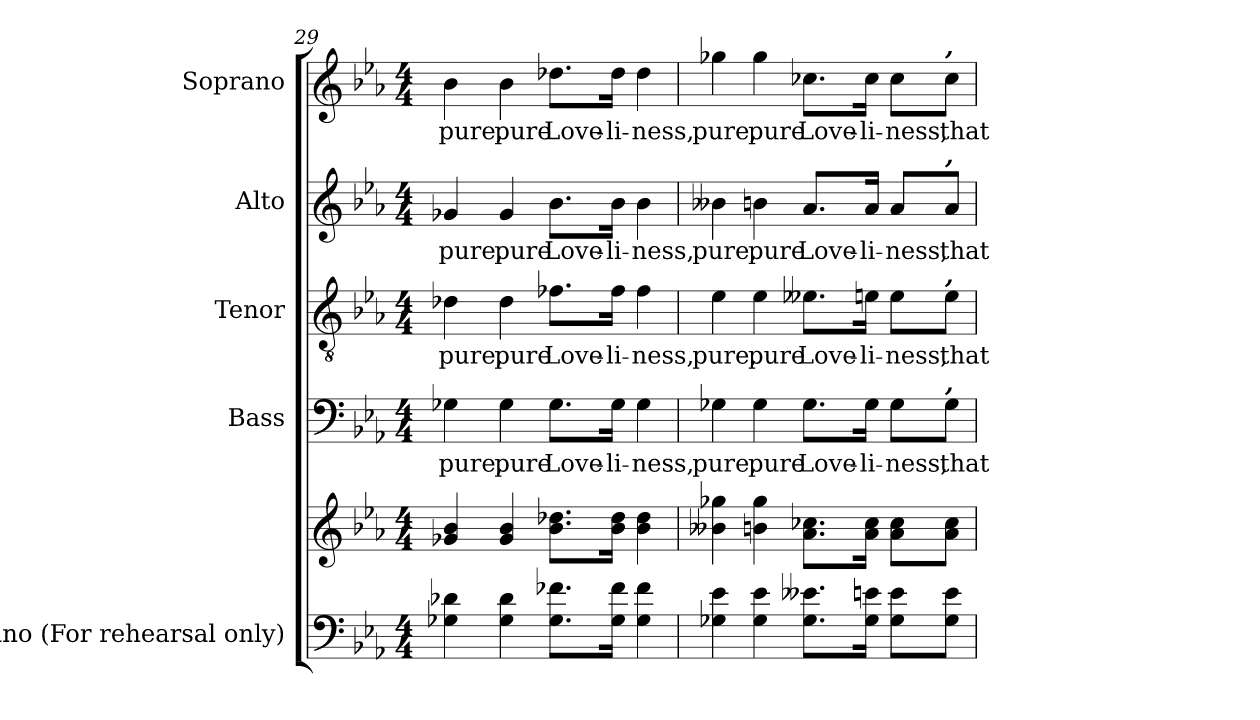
**kern	**kern	**kern	**text	**kern	**text	**kern	**text	**kern	**text
*part5	*part5	*part4	*part4	*part3	*part3	*part2	*part2	*part1	*part1
*staff6	*staff5	*staff4	*staff4	*staff3	*staff3	*staff2	*staff2	*staff1	*staff1
*I"Piano (For rehearsal only)	*	*I"Bass	*	*I"Tenor	*	*I"Alto	*	*I"Soprano	*
*I'Pno.	*	*I'B.	*	*I'T.	*	*I'A.	*	*I'S.	*
*clefF4	*clefG2	*clefF4	*	*clefGv2	*	*clefG2	*	*clefG2	*
*	*	*	*	*ITrd7c12	*	*	*	*	*
*k[b-e-a-]	*k[b-e-a-]	*k[b-e-a-]	*	*k[b-e-a-]	*	*k[b-e-a-]	*	*k[b-e-a-]	*
*E-:	*E-:	*E-:	*	*E-:	*	*E-:	*	*E-:	*
*M4/4	*M4/4	*M4/4	*	*M4/4	*	*M4/4	*	*M4/4	*
=29	=29	=29	=29	=29	=29	=29	=29	=29	=29
!	!	!	!LO:LY:b:color=#000000	!	!	!	!	!	!
!	!	!	!	!	!LO:LY:b:color=#000000	!	!	!	!
!	!	!	!	!	!	!	!LO:LY:b:color=#000000	!	!
!	!	!	!	!	!	!	!	!	!LO:LY:b:color=#000000
4G-Xi\ 4d-Xi	4g-Xi/ 4b-i	4G-Xi\	pure,	4D-Xi\	pure,	4g-Xi/	pure,	4b-i\	pure,
!	!	!	!LO:LY:b:color=#000000	!	!	!	!	!	!
!	!	!	!	!	!LO:LY:b:color=#000000	!	!	!	!
!	!	!	!	!	!	!	!LO:LY:b:color=#000000	!	!
!	!	!	!	!	!	!	!	!	!LO:LY:b:color=#000000
4G-i\ 4d-i	4g-i/ 4b-i	4G-i\	pure	4D-i\	pure	4g-i/	pure	4b-i\	pure
!	!	!	!LO:LY:b:color=#000000	!	!	!	!	!	!
!	!	!	!	!	!LO:LY:b:color=#000000	!	!	!	!
!	!	!	!	!	!	!	!LO:LY:b:color=#000000	!	!
!	!	!	!	!	!	!	!	!	!LO:LY:b:color=#000000
8.G-i\ 8.f-XiL	8.b-i\ 8.dd-XiL	8.G-i\L	Love-	8.F-Xi\L	Love-	8.b-i\L	Love-	8.dd-Xi\L	Love-
!	!	!	!LO:LY:b:color=#000000	!	!	!	!	!	!
!	!	!	!	!	!LO:LY:b:color=#000000	!	!	!	!
!	!	!	!	!	!	!	!LO:LY:b:color=#000000	!	!
!	!	!	!	!	!	!	!	!	!LO:LY:b:color=#000000
16G-i\ 16f-iJk	16b-i\ 16dd-iJk	16G-i\Jk	-li-	16F-i\Jk	-li-	16b-i\Jk	-li-	16dd-i\Jk	-li-
!	!	!	!LO:LY:b:color=#000000	!	!	!	!	!	!
!	!	!	!	!	!LO:LY:b:color=#000000	!	!	!	!
!	!	!	!	!	!	!	!LO:LY:b:color=#000000	!	!
!	!	!	!	!	!	!	!	!	!LO:LY:b:color=#000000
4G-i\ 4f-i	4b-i\ 4dd-i	4G-i\	-ness,	4F-i\	-ness,	4b-i\	-ness,	4dd-i\	-ness,
!!LO:PB:g=z
=30	=30	=30	=30	=30	=30	=30	=30	=30	=30
!	!	!	!LO:LY:b:color=#000000	!	!	!	!	!	!
!	!	!	!	!	!LO:LY:b:color=#000000	!	!	!	!
!	!	!	!	!	!	!	!LO:LY:b:color=#000000	!	!
!	!	!	!	!	!	!	!	!	!LO:LY:b:color=#000000
4G-Xi\ 4e-i	4b--Xi\ 4gg-Xi	4G-Xi\	pure,	4E-i\	pure,	4b--Xi\	pure,	4gg-Xi\	pure,
!	!	!	!LO:LY:b:color=#000000	!	!	!	!	!	!
!	!	!	!	!	!LO:LY:b:color=#000000	!	!	!	!
!	!	!	!	!	!	!	!LO:LY:b:color=#000000	!	!
!	!	!	!	!	!	!	!	!	!LO:LY:b:color=#000000
4G-i\ 4e-i	4bi\ 4gg-i	4G-i\	pure	4E-i\	pure	4bi\	pure	4gg-i\	pure
!	!	!	!LO:LY:b:color=#000000	!	!	!	!	!	!
!	!	!	!	!	!LO:LY:b:color=#000000	!	!	!	!
!	!	!	!	!	!	!	!LO:LY:b:color=#000000	!	!
!	!	!	!	!	!	!	!	!	!LO:LY:b:color=#000000
8.G-i\ 8.e--XiL	8.a-i\ 8.cc-XiL	8.G-i\L	Love-	8.E--Xi\L	Love-	8.a-i/L	Love-	8.cc-Xi\L	Love-
!	!	!	!LO:LY:b:color=#000000	!	!	!	!	!	!
!	!	!	!	!	!LO:LY:b:color=#000000	!	!	!	!
!	!	!	!	!	!	!	!LO:LY:b:color=#000000	!	!
!	!	!	!	!	!	!	!	!	!LO:LY:b:color=#000000
16G-i\ 16eiJk	16a-i\ 16cc-iJk	16G-i\Jk	-li-	16Ei\Jk	-li-	16a-i/Jk	-li-	16cc-i\Jk	-li-
!	!	!	!LO:LY:b:color=#000000	!	!	!	!	!	!
!	!	!	!	!	!LO:LY:b:color=#000000	!	!	!	!
!	!	!	!	!	!	!	!LO:LY:b:color=#000000	!	!
!	!	!	!	!	!	!	!	!	!LO:LY:b:color=#000000
8G-i\ 8eiL	8a-i\ 8cc-iL	8G-i\L	-ness,	8Ei\L	-ness,	8a-i/L	-ness,	8cc-i\L	-ness,
!	!	!	!LO:LY:b:color=#000000	!	!	!	!	!	!
!	!	!	!	!	!LO:LY:b:color=#000000	!	!	!	!
!	!	!	!	!	!	!	!LO:LY:b:color=#000000	!	!
!	!	!	!	!	!	!	!	!LO:TX:a:Bi:t=,	!
!	!	!	!	!	!	!LO:TX:a:Bi:t=,	!	!	!
!	!	!	!	!LO:TX:a:Bi:t=,	!	!	!	!	!
!	!	!LO:TX:a:Bi:t=,	!	!	!	!	!	!	!
!	!	!	!	!	!	!	!	!	!LO:LY:b:color=#000000
8G-i\ 8eiJ	8a-i\ 8cc-iJ	8G-i\J	that	8Ei\J	that	8a-i/J	that	8cc-i\J	that
=	=	=	=	=	=	=	=	=	=
*-	*-	*-	*-	*-	*-	*-	*-	*-	*-
